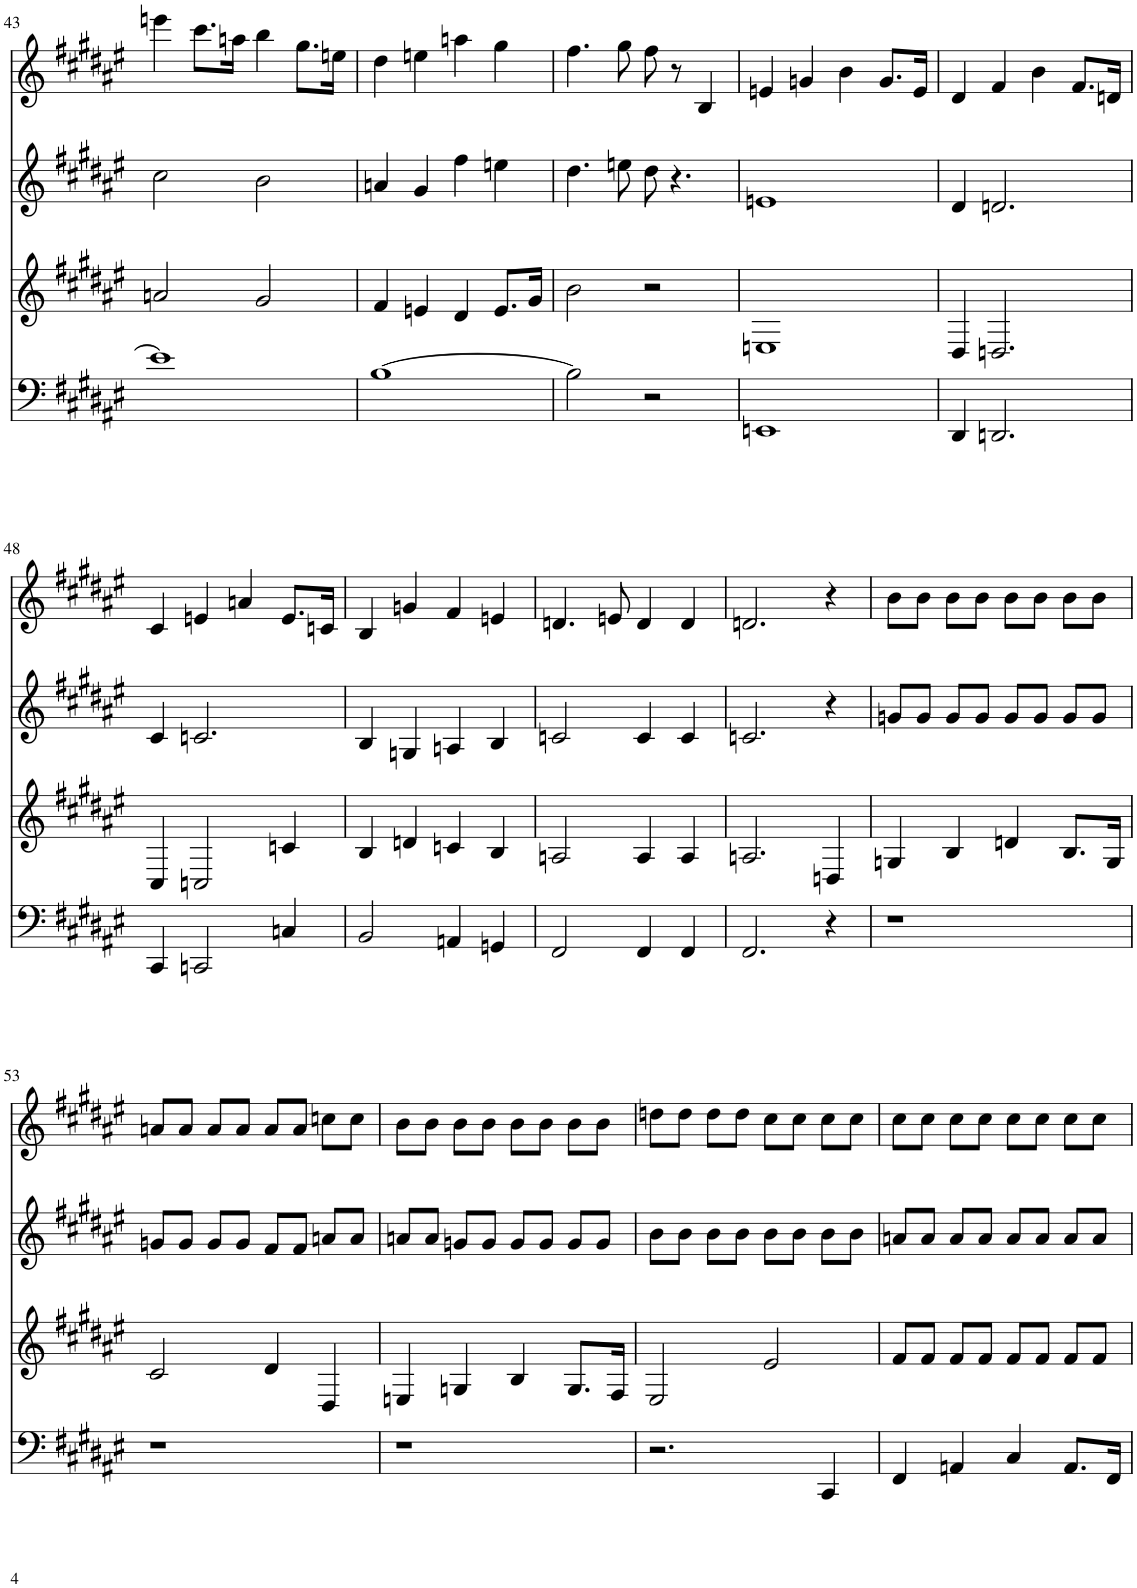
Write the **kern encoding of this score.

**kern	**kern	**kern	**kern
*part4	*part3	*part2	*part1
*staff4	*staff3	*staff2	*staff1
*I"Violoncello	*I"Viola	*I"Violin	*I"Violin
*I'Vc	*I'Vla	*I'Vln	*I'Vln
!!LO:PB:g=z
*clefF4	*clefG2	*clefG2	*clefG2
*k[f#c#g#d#a#e#]	*k[f#c#g#d#a#e#]	*k[f#c#g#d#a#e#]	*k[f#c#g#d#a#e#]
*M4/4	*M4/4	*M4/4	*M4/4
=43	=43	=43	=43
1e]	2an/	2cc#\	4eeen\
.	.	.	8.ccc#\L
.	.	.	16aan\Jk
.	2g#/	2b\	4bb\
.	.	.	8.gg#\L
.	.	.	16een\Jk
=44	=44	=44	=44
[1B	4f#/	4an/	4dd#\
.	4en/	4g#/	4een\
.	4d#/	4ff#\	4aan\
.	8.e/L	4een\	4gg#\
.	16g#/Jk	.	.
=45	=45	=45	=45
2B\]	2b\	4.dd#\	4.ff#\
.	.	8een\	8gg#\
2r	2r	8dd#\	8ff#\
.	.	4.r	8r
.	.	.	4B/
=46	=46	=46	=46
1EEn	1En	1en	4en/
.	.	.	4gn/
.	.	.	4b\
.	.	.	8.g/L
.	.	.	16e/Jk
=47	=47	=47	=47
4DD#/	4D#/	4d#/	4d#/
2.DDn/	2.Dn/	2.dn/	4f#/
.	.	.	4b\
.	.	.	8.f#/L
.	.	.	16dn/Jk
!!LO:LB:g=z
=48	=48	=48	=48
4CC#/	4C#/	4c#/	4c#/
2CCn/	2Cn/	2.cn/	4en/
.	.	.	4an/
4Cn/	4cn/	.	8.e/L
.	.	.	16cn/Jk
=49	=49	=49	=49
2BB/	4B/	4B/	4B/
.	4dn/	4Gn/	4gn/
4AAn/	4cn/	4An/	4f#/
4GGn/	4B/	4B/	4en/
=50	=50	=50	=50
2FF#/	2An/	2cn/	4.dn/
.	.	.	8en/
4FF#/	4A/	4c/	4d/
4FF#/	4A/	4c/	4d/
=51	=51	=51	=51
2.FF#/	2.An/	2.cn/	2.dn/
4r	4Dn/	4r	4r
=52	=52	=52	=52
1r	4Gn/	8gn/L	8b\L
.	.	8g/J	8b\J
.	4B/	8g/L	8b\L
.	.	8g/J	8b\J
.	4dn/	8g/L	8b\L
.	.	8g/J	8b\J
.	8.B/L	8g/L	8b\L
.	.	8g/J	8b\J
.	16G/Jk	.	.
!!LO:LB:g=z
=53	=53	=53	=53
1r	2c#/	8gn/L	8an/L
.	.	8g/J	8a/J
.	.	8g/L	8a/L
.	.	8g/J	8a/J
.	4d#/	8f#/L	8a/L
.	.	8f#/J	8a/J
.	4D#/	8an/L	8ccn\L
.	.	8a/J	8cc\J
=54	=54	=54	=54
1r	4En/	8an/L	8b\L
.	.	8a/J	8b\J
.	4Gn/	8gn/L	8b\L
.	.	8g/J	8b\J
.	4B/	8g/L	8b\L
.	.	8g/J	8b\J
.	8.G/L	8g/L	8b\L
.	.	8g/J	8b\J
.	16F#/Jk	.	.
=55	=55	=55	=55
2.r	2E#/	8b\L	8ddn\L
.	.	8b\J	8dd\J
.	.	8b\L	8dd\L
.	.	8b\J	8dd\J
.	2e#/	8b\L	8cc#\L
.	.	8b\J	8cc#\J
4CC#/	.	8b\L	8cc#\L
.	.	8b\J	8cc#\J
=56	=56	=56	=56
4FF#/	8f#/L	8an/L	8cc#\L
.	8f#/J	8a/J	8cc#\J
4AAn/	8f#/L	8a/L	8cc#\L
.	8f#/J	8a/J	8cc#\J
4C#/	8f#/L	8a/L	8cc#\L
.	8f#/J	8a/J	8cc#\J
8.AA/L	8f#/L	8a/L	8cc#\L
.	8f#/J	8a/J	8cc#\J
16FF#/Jk	.	.	.
=	=	=	=
*-	*-	*-	*-
